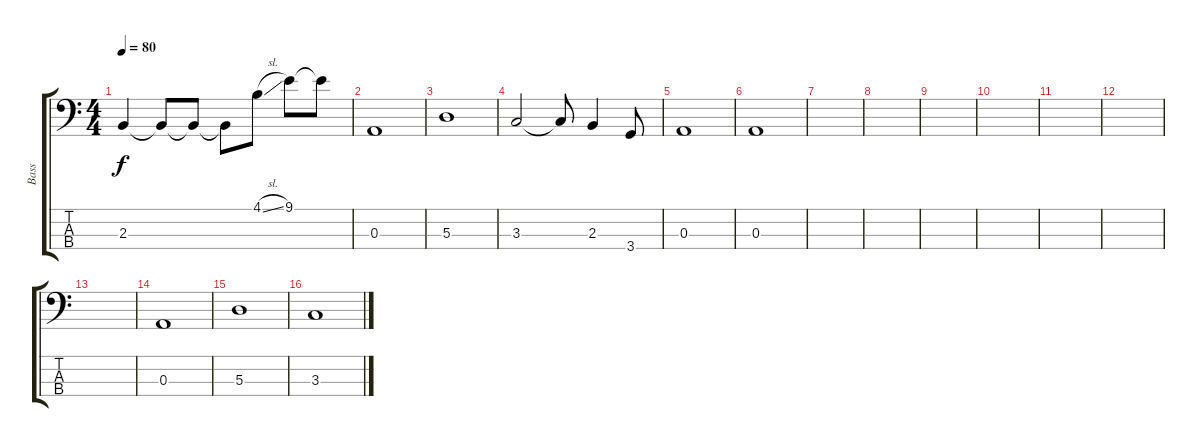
\track ("Bass" "Bass") {instrument electricbassfinger}
\staff {score tabs}
\tuning (G2 D2 A1 E1) {hide}
\ts (4 4)
\tempo 80
\clef f4
\ks c
2.3.4{dy f} 2.3{t}.8 2.3{t}.8 2.3{t}.8 4.1{sl}.8 9.1.8 9.1{t}.8 |
0.3.1 |
5.3.1 |
3.3.2 3.3{t}.8 2.3.4 3.4.8 |
0.3.1 |
0.3.1 |
|
|
|
|
|
|
|
0.3.1 |
5.3.1 |
3.3.1
